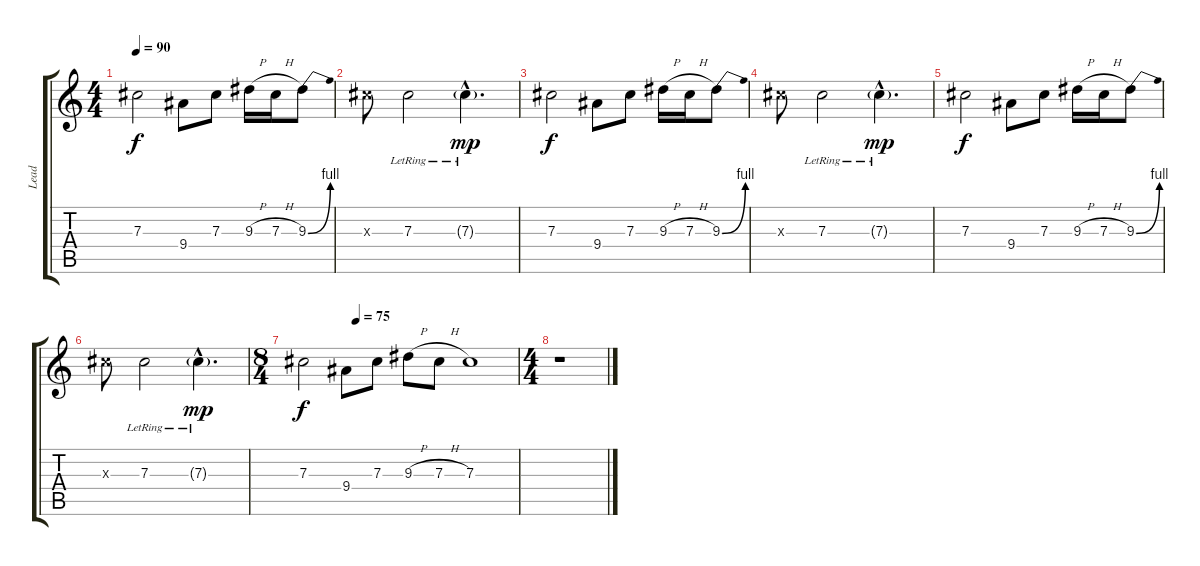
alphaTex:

\track ("Lead" "Lead") {instrument distortionguitar}
\staff {score tabs}
\tuning (Eb4 Bb3 Gb3 Db3 Ab2 Eb2) {hide}
\ts (4 4)
\tempo 90
\clef g2
\ks c
7.3.2{dy f} 9.4.8 7.3.8 9.3{h}.16 7.3{h}.16 9.3{be (bend 0 0 60 4)}.8 |
7.3{x}.8 7.3{lr}.2 7.3{g hac lr}.4{d dy mp} |
7.3.2{dy f} 9.4.8 7.3.8 9.3{h}.16 7.3{h}.16 9.3{be (bend 0 0 60 4)}.8 |
7.3{x}.8 7.3{lr}.2 7.3{g hac lr}.4{d dy mp} |
7.3.2{dy f} 9.4.8 7.3.8 9.3{h}.16 7.3{h}.16 9.3{be (bend 0 0 60 4)}.8 |
7.3{x}.8 7.3{lr}.2 7.3{g hac lr}.4{d dy mp} |
\ts (8 4)
\tempo (75 0.25)
7.3.2{dy f} 9.4.8 7.3.8 9.3{h}.8 7.3{h}.8 7.3.1 |
\ts (4 4)
r.1
